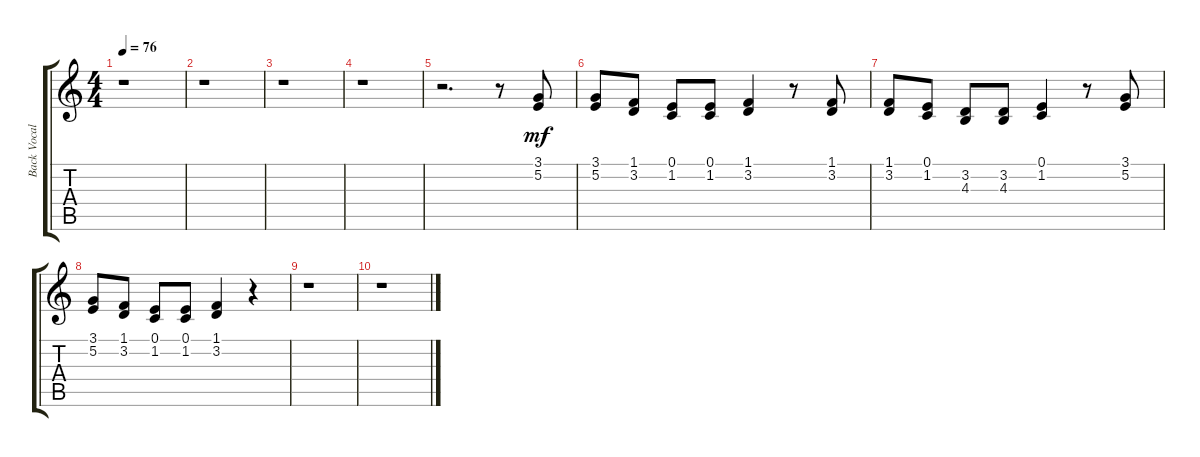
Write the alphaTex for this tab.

\track ("Back Vocal" "Back Vocal") {instrument altosax}
\staff {score tabs}
\tuning (E4 B3 G3 D3 A2 E2) {hide}
\ts (4 4)
\tempo 76
\clef g2
\ks c
r.1{dy f} |
r.1 |
r.1 |
r.1 |
r.2{d volume 15 instrument altosax} r.8 (3.1 5.2).8{dy mf} |
(3.1 5.2).8 (1.1 3.2).8 (0.1 1.2).8 (0.1 1.2).8 (1.1 3.2).4 r.8 (1.1 3.2).8 |
(1.1 3.2).8 (0.1 1.2).8 (3.2 4.3).8 (3.2 4.3).8 (0.1 1.2).4 r.8 (3.1 5.2).8 |
(3.1 5.2).8 (1.1 3.2).8 (0.1 1.2).8 (0.1 1.2).8 (1.1 3.2).4 r.4 |
r.1 |
r.1
